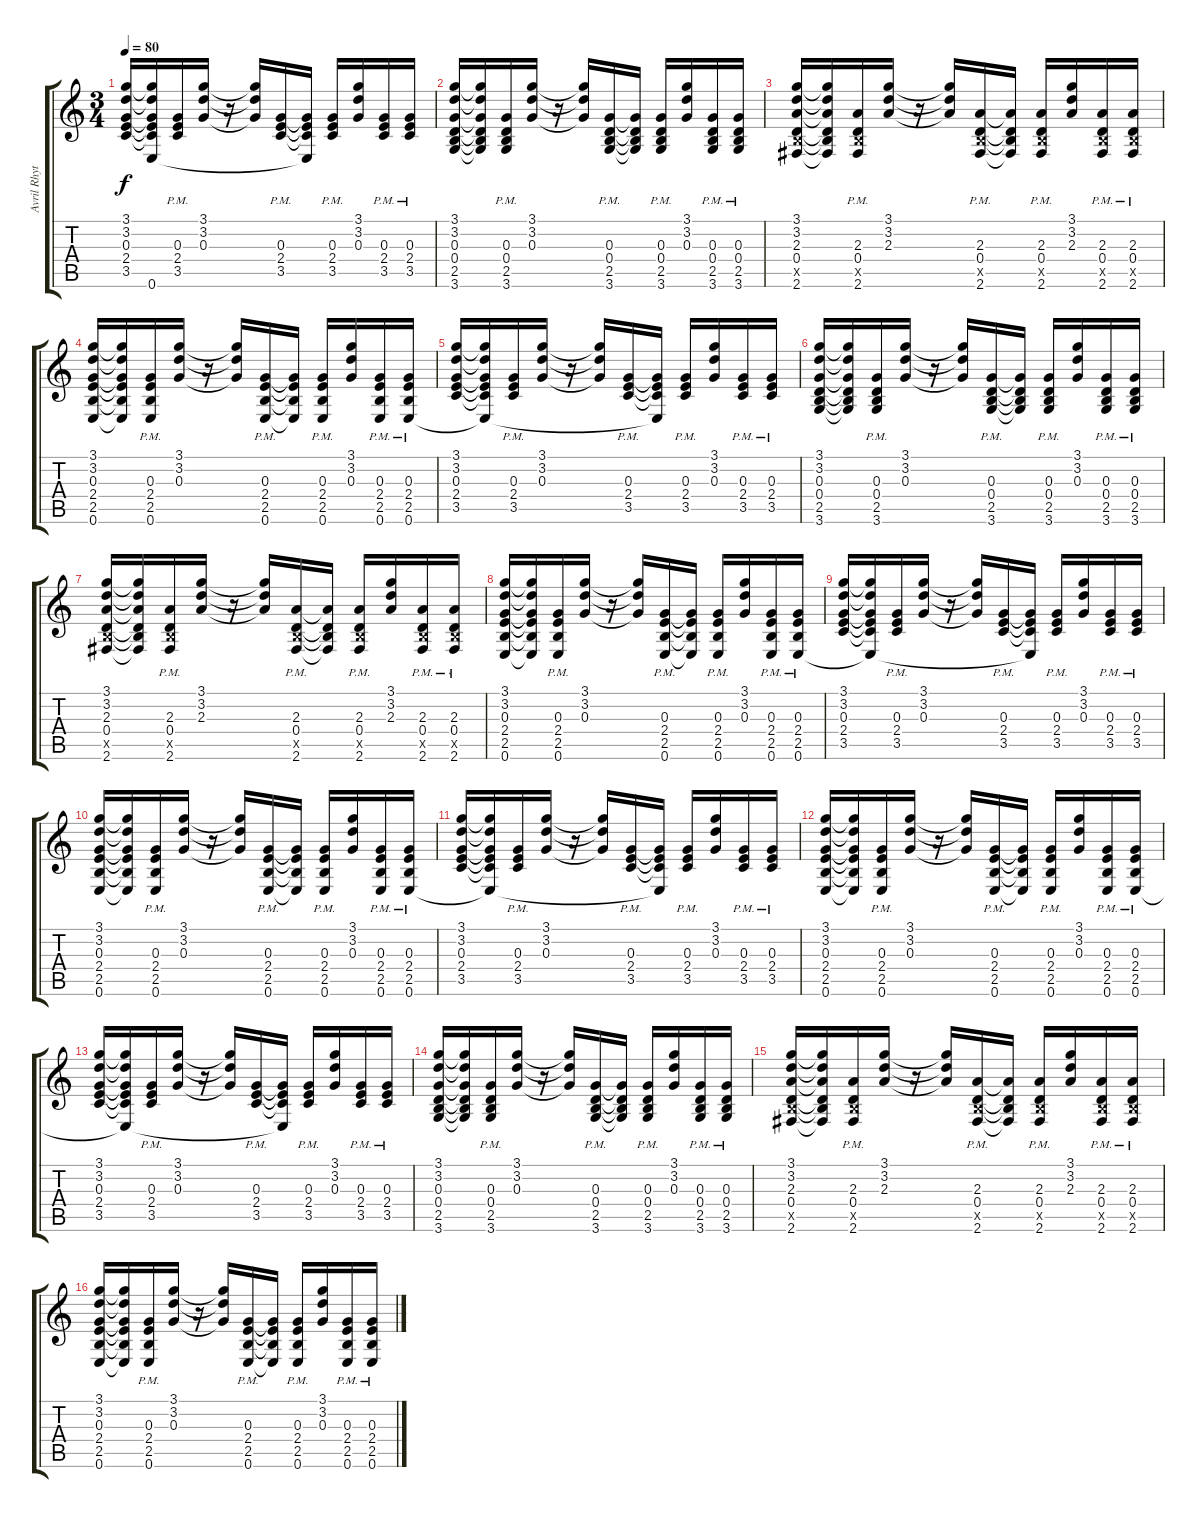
\track ("Avril Rhythm" "Avril Rhyt") {instrument distortionguitar}
\staff {score tabs}
\tuning (E4 B3 G3 D3 A2 E2) {hide}
\ts (3 4)
\tempo 80
\clef g2
\ks c
(3.1 3.2 0.3 2.4 3.5).16{dy f} (3.1{t} 3.2{t} 0.3{t} 2.4{t} 3.5{t} 0.6{t}).16 (0.3{pm} 2.4{pm} 3.5{pm}).16 (3.1 3.2 0.3).16 r.16 (3.1{t} 3.2{t} 0.3{t}).16 (0.3{pm} 2.4{pm} 3.5{pm}).16 (0.3{t} 2.4{t} 3.5{t} 0.6{t}).16 (0.3{pm} 2.4{pm} 3.5{pm}).16 (3.1 3.2 0.3).16 (0.3{pm} 2.4{pm} 3.5{pm}).16 (0.3{pm} 2.4{pm} 3.5{pm}).16 |
(3.1 3.2 0.3 0.4 2.5 3.6).16{volume 10 instrument distortionguitar} (3.1{t} 3.2{t} 0.3{t} 0.4{t} 2.5{t} 3.6{t}).16 (0.3{pm} 0.4{pm} 2.5{pm} 3.6{pm}).16 (3.1 3.2 0.3).16 r.16 (3.1{t} 3.2{t} 0.3{t}).16 (0.3{pm} 0.4{pm} 2.5{pm} 3.6).16 (0.3{t} 0.4{t} 2.5{t} 3.6{t}).16 (0.3{pm} 0.4{pm} 2.5{pm} 3.6{pm}).16 (3.1 3.2 0.3).16 (0.3{pm} 0.4{pm} 2.5{pm} 3.6{pm}).16 (0.3{pm} 0.4{pm} 2.5{pm} 3.6{pm}).16 |
(3.1 3.2 2.3 0.4 2.5{x} 2.6).16{volume 10 instrument distortionguitar} (3.1{t} 3.2{t} 2.3{t} 0.4{t} 2.5{t} 2.6{t}).16 (2.3{pm} 0.4{pm} 2.5{pm x} 2.6{pm}).16 (3.1 3.2 2.3).16 r.16 (3.1{t} 3.2{t} 2.3{t}).16 (2.3{pm} 0.4{pm} 2.5{pm x} 2.6).16 (2.3{t} 0.4{t} 2.5{t} 2.6{t}).16 (2.3{pm} 0.4{pm} 2.5{pm x} 2.6{pm}).16 (3.1 3.2 2.3).16 (2.3{pm} 0.4{pm} 2.5{pm x} 2.6{pm}).16 (2.3{pm} 0.4{pm} 2.5{pm x} 2.6{pm}).16 |
(3.1 3.2 0.3 2.4 2.5 0.6).16{volume 10 instrument distortionguitar} (3.1{t} 3.2{t} 0.3{t} 2.4{t} 2.5{t} 0.6{t}).16 (0.3{pm} 2.4{pm} 2.5{pm} 0.6{pm}).16 (3.1 3.2 0.3).16 r.16 (3.1{t} 3.2{t} 0.3{t}).16 (0.3{pm} 2.4{pm} 2.5{pm} 0.6).16 (0.3{t} 2.4{t} 2.5{t} 0.6{t}).16 (0.3{pm} 2.4{pm} 2.5{pm} 0.6{pm}).16 (3.1 3.2 0.3).16 (0.3{pm} 2.4{pm} 2.5{pm} 0.6{pm}).16 (0.3{pm} 2.4{pm} 2.5{pm} 0.6{pm}).16 |
(3.1 3.2 0.3 2.4 3.5).16{volume 10 instrument distortionguitar} (3.1{t} 3.2{t} 0.3{t} 2.4{t} 3.5{t} 0.6{t}).16 (0.3{pm} 2.4{pm} 3.5{pm}).16 (3.1 3.2 0.3).16 r.16 (3.1{t} 3.2{t} 0.3{t}).16 (0.3{pm} 2.4{pm} 3.5{pm}).16 (0.3{t} 2.4{t} 3.5{t} 0.6{t}).16 (0.3{pm} 2.4{pm} 3.5{pm}).16 (3.1 3.2 0.3).16 (0.3{pm} 2.4{pm} 3.5{pm}).16 (0.3{pm} 2.4{pm} 3.5{pm}).16 |
(3.1 3.2 0.3 0.4 2.5 3.6).16{volume 10 instrument distortionguitar} (3.1{t} 3.2{t} 0.3{t} 0.4{t} 2.5{t} 3.6{t}).16 (0.3{pm} 0.4{pm} 2.5{pm} 3.6{pm}).16 (3.1 3.2 0.3).16 r.16 (3.1{t} 3.2{t} 0.3{t}).16 (0.3{pm} 0.4{pm} 2.5{pm} 3.6).16 (0.3{t} 0.4{t} 2.5{t} 3.6{t}).16 (0.3{pm} 0.4{pm} 2.5{pm} 3.6{pm}).16 (3.1 3.2 0.3).16 (0.3{pm} 0.4{pm} 2.5{pm} 3.6{pm}).16 (0.3{pm} 0.4{pm} 2.5{pm} 3.6{pm}).16 |
(3.1 3.2 2.3 0.4 2.5{x} 2.6).16{volume 10 instrument distortionguitar} (3.1{t} 3.2{t} 2.3{t} 0.4{t} 2.5{t} 2.6{t}).16 (2.3{pm} 0.4{pm} 2.5{pm x} 2.6{pm}).16 (3.1 3.2 2.3).16 r.16 (3.1{t} 3.2{t} 2.3{t}).16 (2.3{pm} 0.4{pm} 2.5{pm x} 2.6).16 (2.3{t} 0.4{t} 2.5{t} 2.6{t}).16 (2.3{pm} 0.4{pm} 2.5{pm x} 2.6{pm}).16 (3.1 3.2 2.3).16 (2.3{pm} 0.4{pm} 2.5{pm x} 2.6{pm}).16 (2.3{pm} 0.4{pm} 2.5{pm x} 2.6{pm}).16 |
(3.1 3.2 0.3 2.4 2.5 0.6).16{volume 10 instrument distortionguitar} (3.1{t} 3.2{t} 0.3{t} 2.4{t} 2.5{t} 0.6{t}).16 (0.3{pm} 2.4{pm} 2.5{pm} 0.6{pm}).16 (3.1 3.2 0.3).16 r.16 (3.1{t} 3.2{t} 0.3{t}).16 (0.3{pm} 2.4{pm} 2.5{pm} 0.6).16 (0.3{t} 2.4{t} 2.5{t} 0.6{t}).16 (0.3{pm} 2.4{pm} 2.5{pm} 0.6{pm}).16 (3.1 3.2 0.3).16 (0.3{pm} 2.4{pm} 2.5{pm} 0.6{pm}).16 (0.3{pm} 2.4{pm} 2.5{pm} 0.6{pm}).16 |
(3.1 3.2 0.3 2.4 3.5).16{volume 10 instrument distortionguitar} (3.1{t} 3.2{t} 0.3{t} 2.4{t} 3.5{t} 0.6{t}).16 (0.3{pm} 2.4{pm} 3.5{pm}).16 (3.1 3.2 0.3).16 r.16 (3.1{t} 3.2{t} 0.3{t}).16 (0.3{pm} 2.4{pm} 3.5{pm}).16 (0.3{t} 2.4{t} 3.5{t} 0.6{t}).16 (0.3{pm} 2.4{pm} 3.5{pm}).16 (3.1 3.2 0.3).16 (0.3{pm} 2.4{pm} 3.5{pm}).16 (0.3{pm} 2.4{pm} 3.5{pm}).16 |
(3.1 3.2 0.3 2.4 2.5 0.6).16{volume 10 instrument distortionguitar} (3.1{t} 3.2{t} 0.3{t} 2.4{t} 2.5{t} 0.6{t}).16 (0.3{pm} 2.4{pm} 2.5{pm} 0.6{pm}).16 (3.1 3.2 0.3).16 r.16 (3.1{t} 3.2{t} 0.3{t}).16 (0.3{pm} 2.4{pm} 2.5{pm} 0.6).16 (0.3{t} 2.4{t} 2.5{t} 0.6{t}).16 (0.3{pm} 2.4{pm} 2.5{pm} 0.6{pm}).16 (3.1 3.2 0.3).16 (0.3{pm} 2.4{pm} 2.5{pm} 0.6{pm}).16 (0.3{pm} 2.4{pm} 2.5{pm} 0.6{pm}).16 |
(3.1 3.2 0.3 2.4 3.5).16{volume 10 instrument distortionguitar} (3.1{t} 3.2{t} 0.3{t} 2.4{t} 3.5{t} 0.6{t}).16 (0.3{pm} 2.4{pm} 3.5{pm}).16 (3.1 3.2 0.3).16 r.16 (3.1{t} 3.2{t} 0.3{t}).16 (0.3{pm} 2.4{pm} 3.5{pm}).16 (0.3{t} 2.4{t} 3.5{t} 0.6{t}).16 (0.3{pm} 2.4{pm} 3.5{pm}).16 (3.1 3.2 0.3).16 (0.3{pm} 2.4{pm} 3.5{pm}).16 (0.3{pm} 2.4{pm} 3.5{pm}).16 |
(3.1 3.2 0.3 2.4 2.5 0.6).16{volume 10 instrument distortionguitar} (3.1{t} 3.2{t} 0.3{t} 2.4{t} 2.5{t} 0.6{t}).16 (0.3{pm} 2.4{pm} 2.5{pm} 0.6{pm}).16 (3.1 3.2 0.3).16 r.16 (3.1{t} 3.2{t} 0.3{t}).16 (0.3{pm} 2.4{pm} 2.5{pm} 0.6).16 (0.3{t} 2.4{t} 2.5{t} 0.6{t}).16 (0.3{pm} 2.4{pm} 2.5{pm} 0.6{pm}).16 (3.1 3.2 0.3).16 (0.3{pm} 2.4{pm} 2.5{pm} 0.6{pm}).16 (0.3{pm} 2.4{pm} 2.5{pm} 0.6{pm}).16 |
(3.1 3.2 0.3 2.4 3.5).16{volume 10 instrument distortionguitar} (3.1{t} 3.2{t} 0.3{t} 2.4{t} 3.5{t} 0.6{t}).16 (0.3{pm} 2.4{pm} 3.5{pm}).16 (3.1 3.2 0.3).16 r.16 (3.1{t} 3.2{t} 0.3{t}).16 (0.3{pm} 2.4{pm} 3.5{pm}).16 (0.3{t} 2.4{t} 3.5{t} 0.6{t}).16 (0.3{pm} 2.4{pm} 3.5{pm}).16 (3.1 3.2 0.3).16 (0.3{pm} 2.4{pm} 3.5{pm}).16 (0.3{pm} 2.4{pm} 3.5{pm}).16 |
(3.1 3.2 0.3 0.4 2.5 3.6).16 (3.1{t} 3.2{t} 0.3{t} 0.4{t} 2.5{t} 3.6{t}).16 (0.3{pm} 0.4{pm} 2.5{pm} 3.6{pm}).16 (3.1 3.2 0.3).16 r.16 (3.1{t} 3.2{t} 0.3{t}).16 (0.3{pm} 0.4{pm} 2.5{pm} 3.6).16 (0.3{t} 0.4{t} 2.5{t} 3.6{t}).16 (0.3{pm} 0.4{pm} 2.5{pm} 3.6{pm}).16 (3.1 3.2 0.3).16 (0.3{pm} 0.4{pm} 2.5{pm} 3.6{pm}).16 (0.3{pm} 0.4{pm} 2.5{pm} 3.6{pm}).16 |
(3.1 3.2 2.3 0.4 2.5{x} 2.6).16 (3.1{t} 3.2{t} 2.3{t} 0.4{t} 2.5{t} 2.6{t}).16 (2.3{pm} 0.4{pm} 2.5{pm x} 2.6{pm}).16 (3.1 3.2 2.3).16 r.16 (3.1{t} 3.2{t} 2.3{t}).16 (2.3{pm} 0.4{pm} 2.5{pm x} 2.6).16 (2.3{t} 0.4{t} 2.5{t} 2.6{t}).16 (2.3{pm} 0.4{pm} 2.5{pm x} 2.6{pm}).16 (3.1 3.2 2.3).16 (2.3{pm} 0.4{pm} 2.5{pm x} 2.6{pm}).16 (2.3{pm} 0.4{pm} 2.5{pm x} 2.6{pm}).16 |
(3.1 3.2 0.3 2.4 2.5 0.6).16 (3.1{t} 3.2{t} 0.3{t} 2.4{t} 2.5{t} 0.6{t}).16 (0.3{pm} 2.4{pm} 2.5{pm} 0.6{pm}).16 (3.1 3.2 0.3).16 r.16 (3.1{t} 3.2{t} 0.3{t}).16 (0.3{pm} 2.4{pm} 2.5{pm} 0.6).16 (0.3{t} 2.4{t} 2.5{t} 0.6{t}).16 (0.3{pm} 2.4{pm} 2.5{pm} 0.6{pm}).16 (3.1 3.2 0.3).16 (0.3{pm} 2.4{pm} 2.5{pm} 0.6{pm}).16 (0.3{pm} 2.4{pm} 2.5{pm} 0.6{pm}).16
